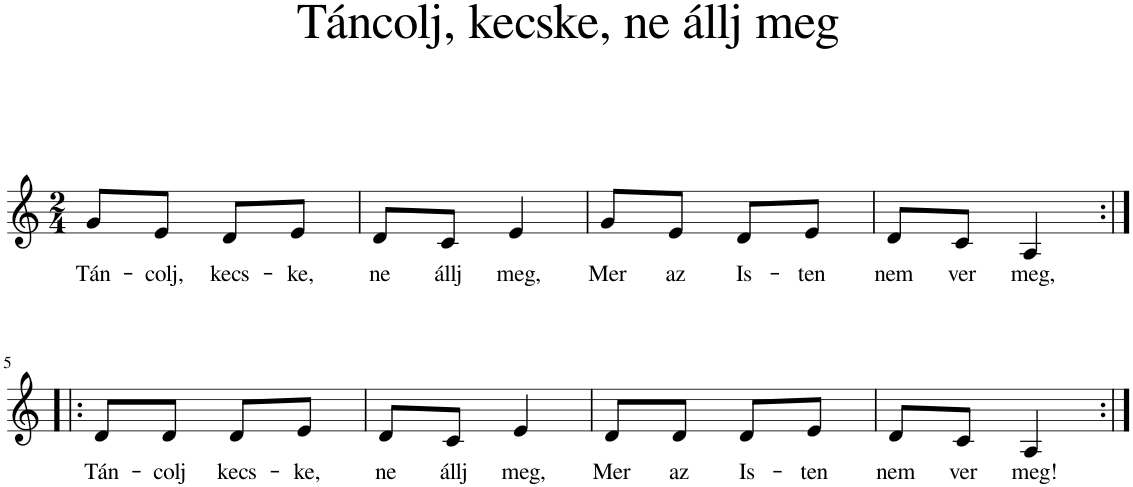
**kern	**text
*part1	*part1
*staff1	*staff1
*I"Piano	*
*I'Pno	*
*clefG2	*
*k[]	*
*M2/4	*
=1	=1
!	!LO:LY:b
8g/L	Tán-
!	!LO:LY:b
8e/J	-colj,
!	!LO:LY:b
8d/L	kecs-
!	!LO:LY:b
8e/J	-ke,
=2	=2
!	!LO:LY:b
8d/L	ne
!	!LO:LY:b
8c/J	állj
!	!LO:LY:b
4e/	meg,
=3	=3
!	!LO:LY:b
8g/L	Mer
!	!LO:LY:b
8e/J	az
!	!LO:LY:b
8d/L	Is-
!	!LO:LY:b
8e/J	-ten
=4	=4
!	!LO:LY:b
8d/L	nem
!	!LO:LY:b
8c/J	ver
!	!LO:LY:b
4A/	meg,
!!LO:LB:g=z
=5:|!|:	=5:|!|:
!	!LO:LY:b
8d/L	Tán-
!	!LO:LY:b
8d/J	-colj
!	!LO:LY:b
8d/L	kecs-
!	!LO:LY:b
8e/J	-ke,
=6	=6
!	!LO:LY:b
8d/L	ne
!	!LO:LY:b
8c/J	állj
!	!LO:LY:b
4e/	meg,
=7	=7
!	!LO:LY:b
8d/L	Mer
!	!LO:LY:b
8d/J	az
!	!LO:LY:b
8d/L	Is-
!	!LO:LY:b
8e/J	-ten
=8	=8
!	!LO:LY:b
8d/L	nem
!	!LO:LY:b
8c/J	ver
!	!LO:LY:b
4A/	meg!
=:|!	=:|!
*-	*-
